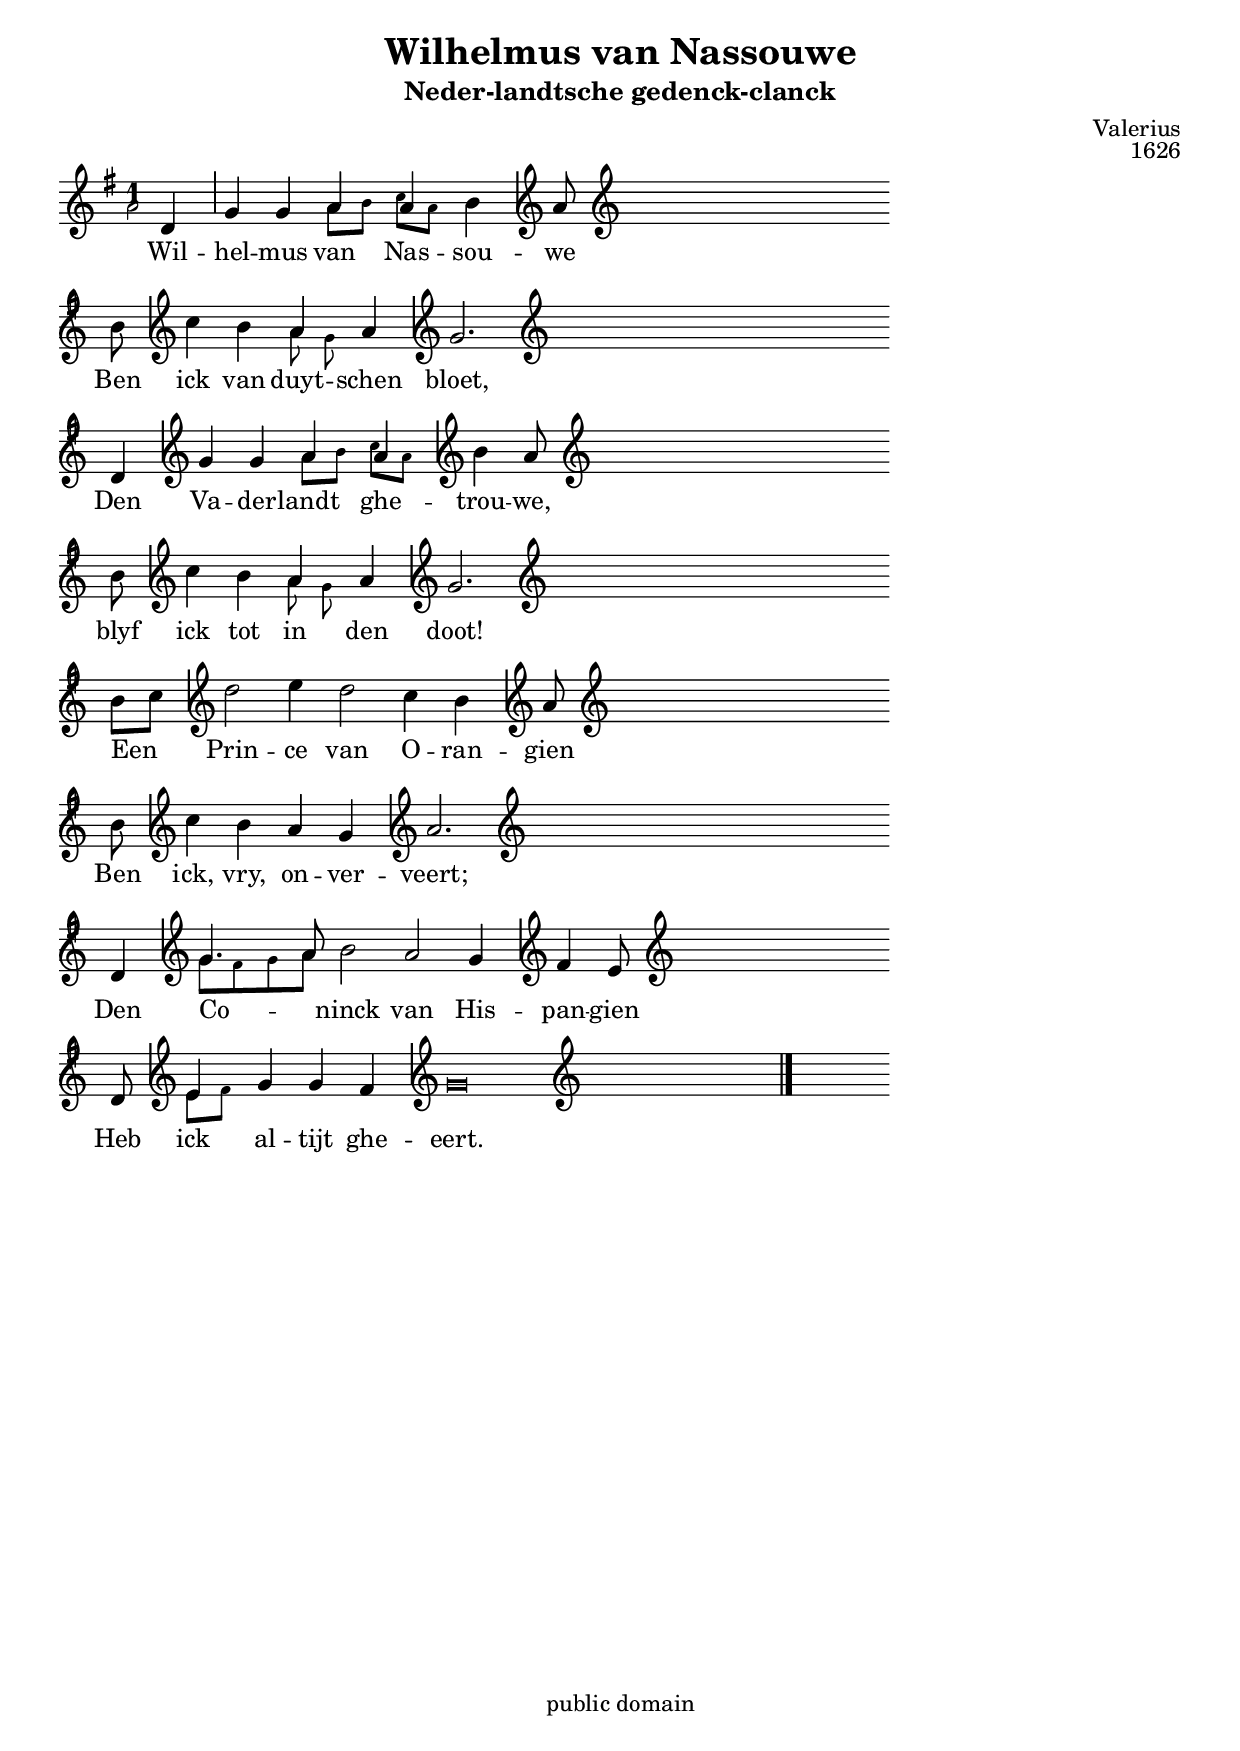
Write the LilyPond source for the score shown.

\version "2.5.2"

\header {
  texidoc = "Wilhelmus van Nassouwe"
  title = "Wilhelmus van Nassouwe"
  composer = "Valerius"
  subtitle = "Neder-landtsche gedenck-clanck"
  opus = "1626"
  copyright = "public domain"
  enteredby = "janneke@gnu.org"
}

%% hymn tricks
#(define (prepend-grob-property grob-name
	  grob-prop entry)
  (lambda (context)
   (let*
    ((grob-def (ly:context-property context grob-name)))
    (if (pair? grob-def)
     (ly:context-pushpop-property context grob-name grob-prop
      (cons
       entry
       (assoc-get grob-prop (car grob-def))))))))

#(define (set-extra-space grob-name entry value)
  (prepend-grob-property grob-name 'space-alist
   (cons entry (cons 'extra-space value))))

noclefs =  {
  s1
  \override Staff.Clef #'break-visibility = #(lambda (dir) (cons #t #t))
}

setMargins = {
  %% first line left margin
  %% justified:
  %% \context Staff \applycontext #(set-extra-space 'TimeSignature 'first-note 4.5)
  %% raggedright:
  \context Staff \applycontext #(set-extra-space 'TimeSignature 'first-note 9.5)
  
  %% next lines left margin
  \context Staff \applycontext #(set-extra-space 'KeySignature 'staff-bar 15)
  
  %% next lines small key-signature margin
  \context Staff \applycontext #(set-extra-space 'LeftEdge 'key-signature 1.0)
}

pipeSymbol = {
  %% Set height of bar line to 2 staff-spaces
  \once \override Staff.BarLine #'bar-size-procedure = #(lambda (x) 2)
  %% Move barline one staff-space up
  \once \override Staff.BarLine #'extra-offset = #'(0 . 1)
  \bar "|"
}

myBreak = { \bar "" \break }

\layout {
  indent = 0.0\mm
  linewidth = 120.0\mm
  textheight = 270.0\mm
}

voice =  \relative c' {
  \clef violin
  \key g \major
  d4 | g g a a b | a8 \myBreak
  b8 | c4 b a a | g2. \myBreak

  d4 | g g a a | b a8 \myBreak
  b8 | c4 b a a| g2.  \myBreak

  %% Hack for better left tekst margin
  %% b8[ c] | d2 e4 d2 c4 | b a8 \myBreak
  \set melismaBusyProperties = #'()
  b8[ c] |
  \unset melismaBusyProperties
  d2 e4 d2 c4 b | a8 \myBreak
  b8 | c4 b a g | a2. \myBreak

  d,4 | g4.\melisma a8\melismaEnd b2 a2 g4 | fis e8 \myBreak
  d8 | e4 g g fis | 
  
  \override NoteHead #'style = #'neomensural

  g\breve

  %% justified lines:
  %%\override Staff.BarLine #'extra-offset = #'(12 . 0)
  %% raggedright:
  \override Staff.BarLine #'extra-offset = #'(23 . 0)
  \bar "|."
}

stich =  \relative c'' {
  \override Staff.NoteCollision #'merge-differently-dotted = ##t
  \set fontSize = #-3
  %% broken?
  \override Stem #'beamed-lengths = #(map (lambda (x) (* 0.2 x)) '(3.26))

  \voiceTwo
  \partial 4
  s4 s s a8[ b] c[ a] s4.
  s8 s4 s a8 g s4 s2.

  s4 s s a8[ b] c[ a] s4.
  s8 s4 s a8 g s4 s2.
  
  s8 s s2 s4 s2 s4 s s8
  s8 s4 s s s s2.

  s4 g8[ fis g a] s2 s2 s4 s s8
  s8 e8[ fis]
}

modernText = \lyricmode {
  Wil -- hel -- mus van Nas -- sou -- we
  ben ik van duit -- sen bloed,

  den va -- der -- land ge -- trou -- we
  blijf ik tot in den dood.

  Een prin -- se van O -- ran -- je
  ben ik vrij on -- ver -- veerd,

  den ko -- ning van His -- pan -- je
  heb ik al -- tijd ge -- eerd.
}

text = \lyricmode {
  Wil -- hel -- mus van Nas -- sou -- we
  Ben ick van duyt -- schen bloet,
  Den Va -- der -- landt ghe -- trou -- we,
  blyf ick tot in den doot!
  %% Hack for better left text margin:
  %% Een Prin -- ce van O -- ran -- gien
  Een " " Prin -- ce van O -- ran -- gien
  Ben ick, vry, on -- ver -- veert;
  Den Co -- ninck van His -- pan -- gien
  Heb ick al -- tijt ghe -- eert.
}

oneHalfNoteTime = \markup {
  \override #'(baseline-skip . 0)
  \column { \line { \number "1" } \line { \smaller \smaller \note #"2" #-0.5 } }
}

\layout {
  raggedright = ##t

  \context {
    \Score
    %% defaults
    %% (shortest-duration-space . 2.0)
    %% (spacing-increment . 1.2)
    %% (base-shortest-duration . ,(ly:make-moment 1 8))
    %% wider spacing
    \override SpacingSpanner #'shortest-duration-space = #3.0
    \override SpacingSpanner #'spacing-increment = #1.2
    \override SpacingSpanner #'base-shortest-duration = #(ly:make-moment 1 8)
  }
}

\score {
  \context Score <<
    \context Staff <<
      \override Staff.StaffSymbol #'width = #'80
      \set Staff.autoBeaming = ##f
      \set Score.timing = ##f
      \setMargins
     
      %% Less vertical space needed with lyrics
      \set Staff.minimumVerticalExtent = #'(2 . 2)
      
      %% Custom time signature
      \override Staff.TimeSignature #'print-function = #Text_interface::print
      \override Staff.TimeSignature #'text = #oneHalfNoteTime
      \noclefs
    
      \context Voice = "voice" \voice
      \context Voice = "stich" \stich
    >>
    \lyricsto "voice" \new Lyrics {
      \set minimumVerticalExtent = #'(2 . 2)
      \text
    }
  >>
  \layout {}
  \midi {}
}

%%% Local variables:
%%% LilyPond-indent-level:2
%%% End:
